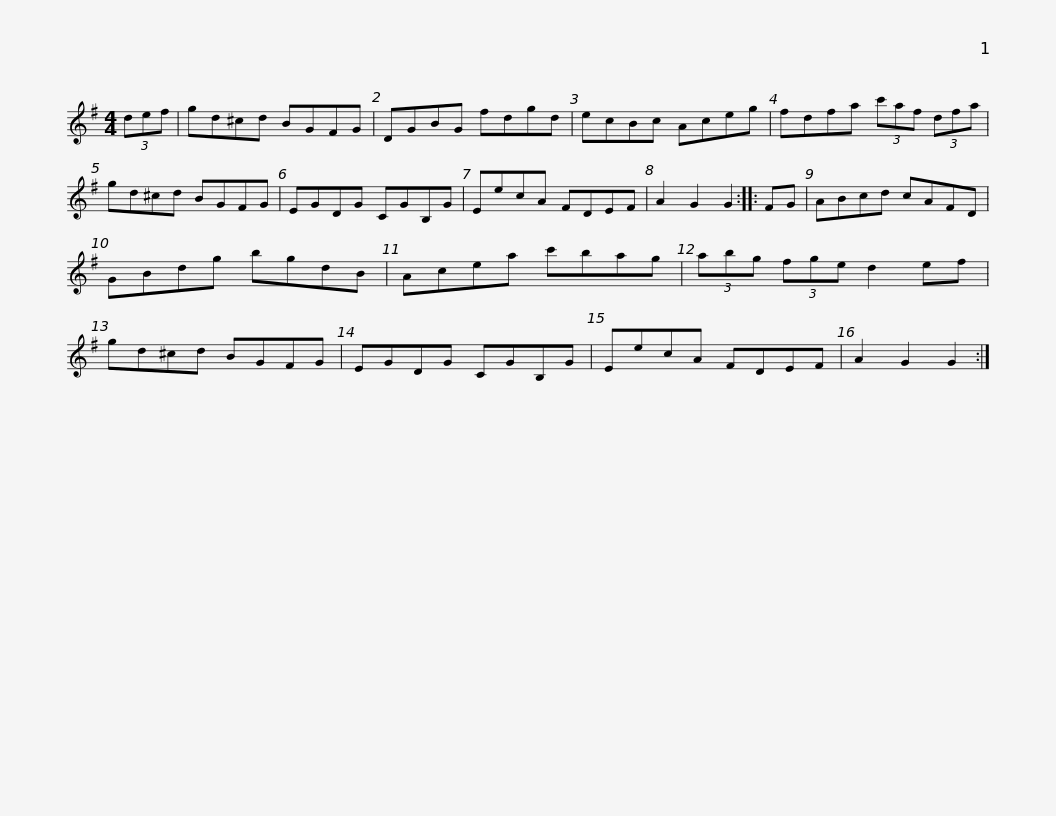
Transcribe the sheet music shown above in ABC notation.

X:1
L:1/8
M:4/4
I:linebreak $
K:G
V:1 treble
V:1
 (3def | gd^cd BGFG | DGBG fdgd | ecBc Aceg | fdfa (3c'af (3dfa |$ %5
 gd^cd BGFG | EGDG CGB,G | EecA FDEF | A2 G2 G2 :: FG | %10
 ABcd cAFD |$ GBdg bgdB | Acea c'bag | (3abg (3fge d2 ef | gd^cd BGFG | %15
 EGDG CGB,G |$ EecA FDEF | A2 G2 G2 :| %18
